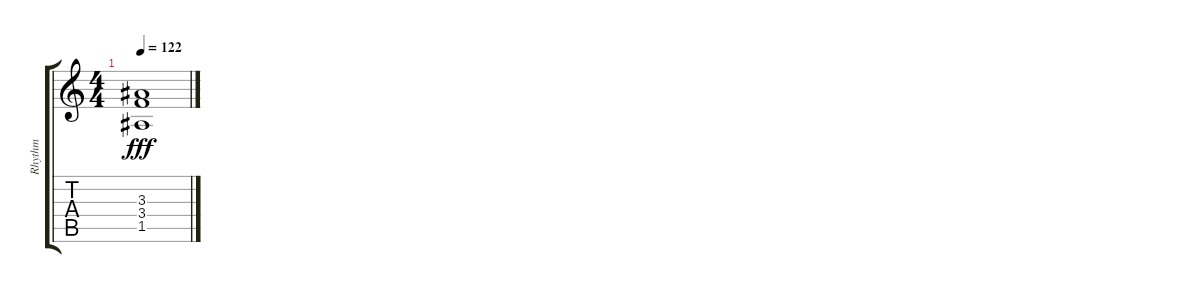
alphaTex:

\track ("Rhythm" "Rhythm") {instrument overdrivenguitar}
\staff {score tabs}
\tuning (E4 B3 G3 D3 A2 D2) {hide}
\ts (4 4)
\tempo 122
\clef g2
\ks c
(3.3 3.4 1.5).1{dy fff}
